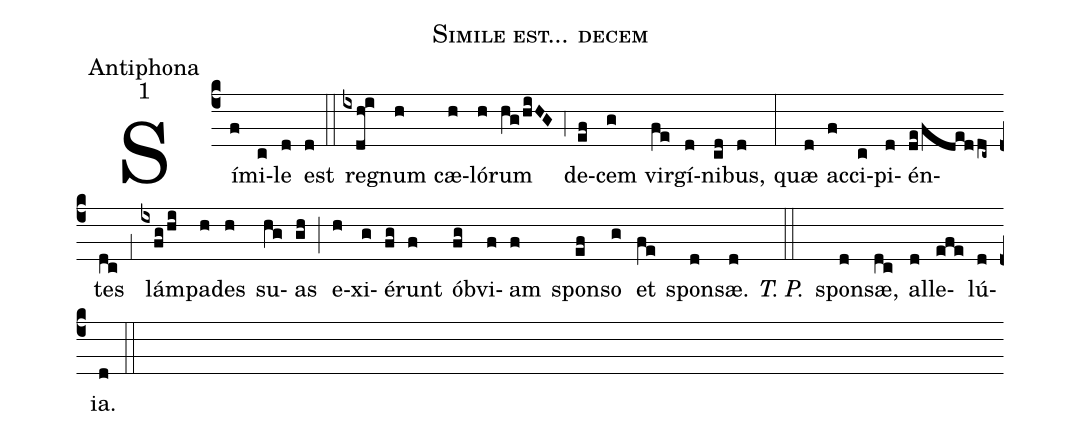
name:Simile est... decem;
office-part:Antiphona;
mode:1;
%%
(c4) Sí(f)mi(c)le(d) est(d) (::)
re(ixdh!i)gnum(h) cæ(h)ló(h)rum(hg/hiHG) (,4) de(ef)cem(g) vir(fe)gí(d)ni(cd)bus,(d) (:)
quæ(d) ac(f)ci(c)pi(d)én(de/fdeddc~)tes(dc) (,1) lám(ixfg/hi)pa(h)des(h) su(hg)as(gh) (;) e(h)xi(g)é(fg)runt(f) ób(fg)vi(f)am(f) spon(ef)so(g) et(fe) spon(d)sæ.(d) <i>T. P.</i>(::) spon(d)sæ,(dc) al(d)le(efe)lú(d)ia.(d) (::)
